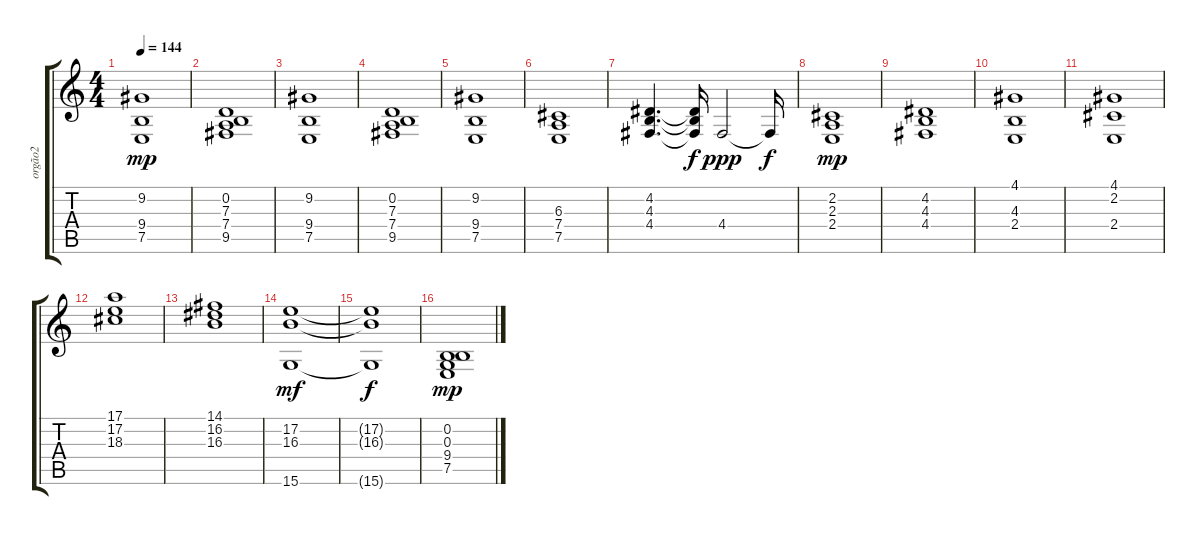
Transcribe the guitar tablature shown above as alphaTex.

\track ("orgão2" "orgão2") {instrument stringensemble1}
\staff {score tabs}
\tuning (E4 B3 G3 D3 A2 E2) {hide}
\ts (4 4)
\tempo 144
\clef g2
\ks c
(9.2 9.4 7.5).1{dy mp} |
(0.2 7.3 7.4 9.5).1 |
(9.2 9.4 7.5).1 |
(0.2 7.3 7.4 9.5).1 |
(9.2 9.4 7.5).1 |
(6.3 7.4 7.5).1 |
(4.2 4.3 4.4).4{d} (4.2{t} 4.3{t} 4.4{t}).16{dy f} 4.4.2{dy ppp} 4.4{t}.16{dy f} |
(2.2 2.3 2.4).1{dy mp} |
(4.2 4.3 4.4).1 |
(4.1 4.3 2.4).1 |
(4.1 2.2 2.4).1 |
(17.1 17.2 18.3).1 |
(14.1 16.2 16.3).1 |
(17.2 16.3 15.6).1{dy mf} |
(17.2{t} 16.3{t} 15.6{t}).1{dy f} |
(0.2 0.3 9.4 7.5).1{dy mp}
